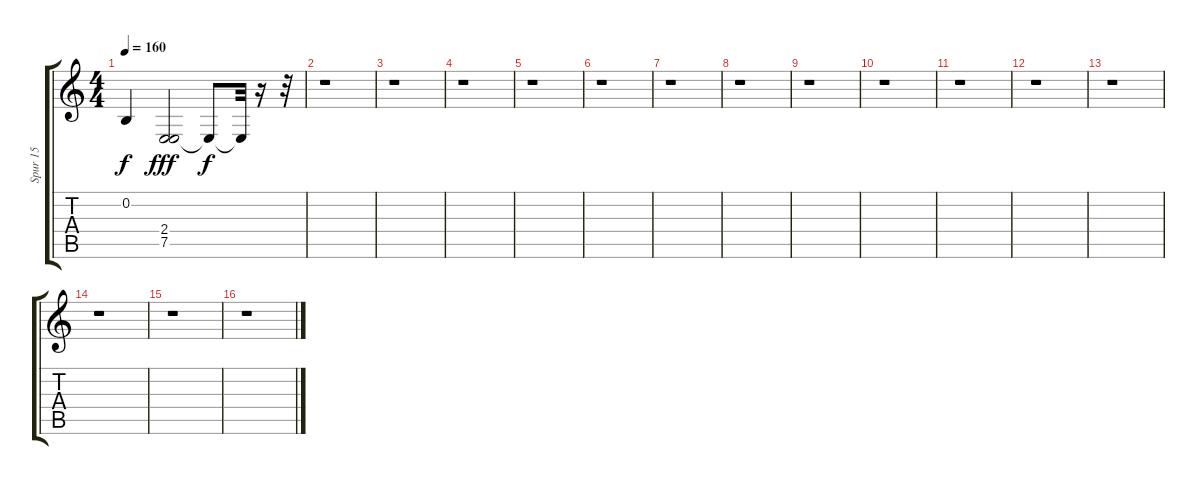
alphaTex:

\track ("Spur 15" "Spur 15") {instrument fx1rain}
\staff {score tabs}
\tuning (E4 B3 G3 D3 A2 E2) {hide}
\ts (4 4)
\tempo 160
\clef g2
\ks c
0.2{t}.4{dy f} (2.4 7.5).2{dy fff} 2.4{t}.8{dy f} 2.4{t}.32 r.16 r.32 |
r.1 |
r.1 |
r.1 |
r.1 |
r.1 |
r.1 |
r.1 |
r.1 |
r.1 |
r.1 |
r.1 |
r.1 |
r.1 |
r.1 |
r.1
